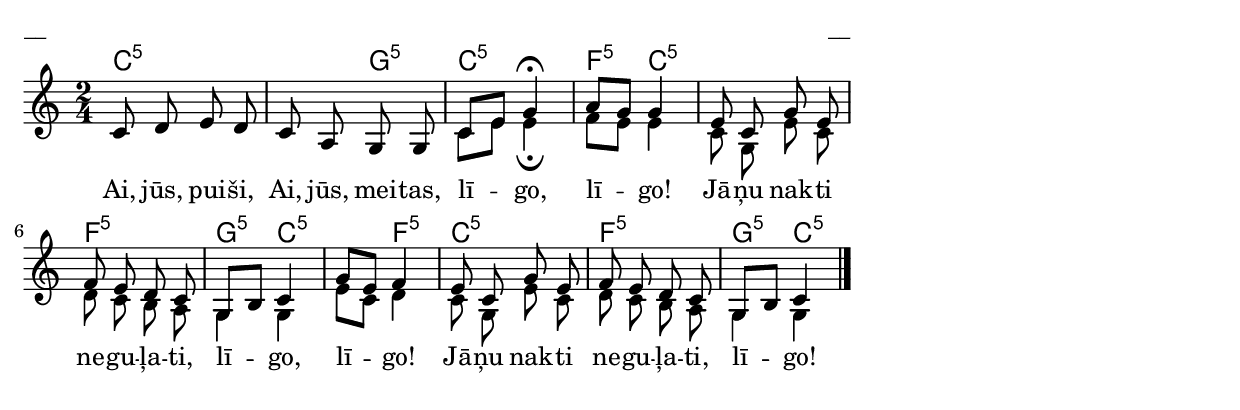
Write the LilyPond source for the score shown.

\version "2.13.16" 
%\header {
%    title = "Ai, jūs, puiši, ai, jūs, meitas"
%}
\paper {
line-width = 14\cm
left-margin = 0.4\cm
between-system-padding = 0.1\cm
between-system-space = 0.1\cm
}
\layout {
indent = #0
ragged-last = ##f
}


voiceA = \relative c' {
\clef "treble"
\key c \major
\time 2/4
c8 d e d | c8 a g g | c8[ e] g4\fermata |
a8[ g] g4 | e8 c g' e | f8 e d c | g8[ b] c4 | g'8[ e] f4 |
e8 c g' e | f8 e d c | g8[ b] c4
\bar "|."
} 

voiceB = \relative c' {
\clef "treble"
\key c \major
\time 2/4
s2 | s2 | c8[ e] e4\fermata |
f8[ e] e4 | c8 g e' c | d8 c b a | g4 g4 | e'8[ c] d4 |
c8 g e' c | d8 c b a | g4 g4
\bar "|."
} 



lyricA = \lyricmode {
Ai, jūs, pui -- ši, Ai, jūs, mei -- tas, lī -- go, lī -- go!
Jā -- ņu nak -- ti ne -- gu -- ļa -- ti, lī -- go, lī -- go!
Jā -- ņu nak -- ti ne -- gu -- ļa -- ti, lī -- go!
}

chordsA = \chordmode {
\time 2/4
c2:5 | c4:5 g4:5 | c2:5 | f4:5 c4:5 | c2:5 |
f2:5 | g4:5 c4:5 | c4:5 f4:5 | c2:5 | f2:5 | g4:5 c4:5 |
}

fullScore = <<
\new ChordNames { 
\set chordChanges = ##t
\chordsA 
}
\new Staff {
<<
\new Voice = "voiceA" { \voiceOne \autoBeamOff \voiceA }
\lyricsto "voiceA" \new Lyrics \lyricA
\new Voice = "voiceB" { \voiceTwo \autoBeamOff \voiceB }
>>
}
>>

\score {
\fullScore
\header { piece = "__" opus = "__" }
}
\markup { \with-color #(x11-color 'white) \sans \smaller "__" }
\score {
\unfoldRepeats
\fullScore
\midi {
\context { \Staff \remove "Staff_performer" }
\context { \Voice \consists "Staff_performer" }
}
}


